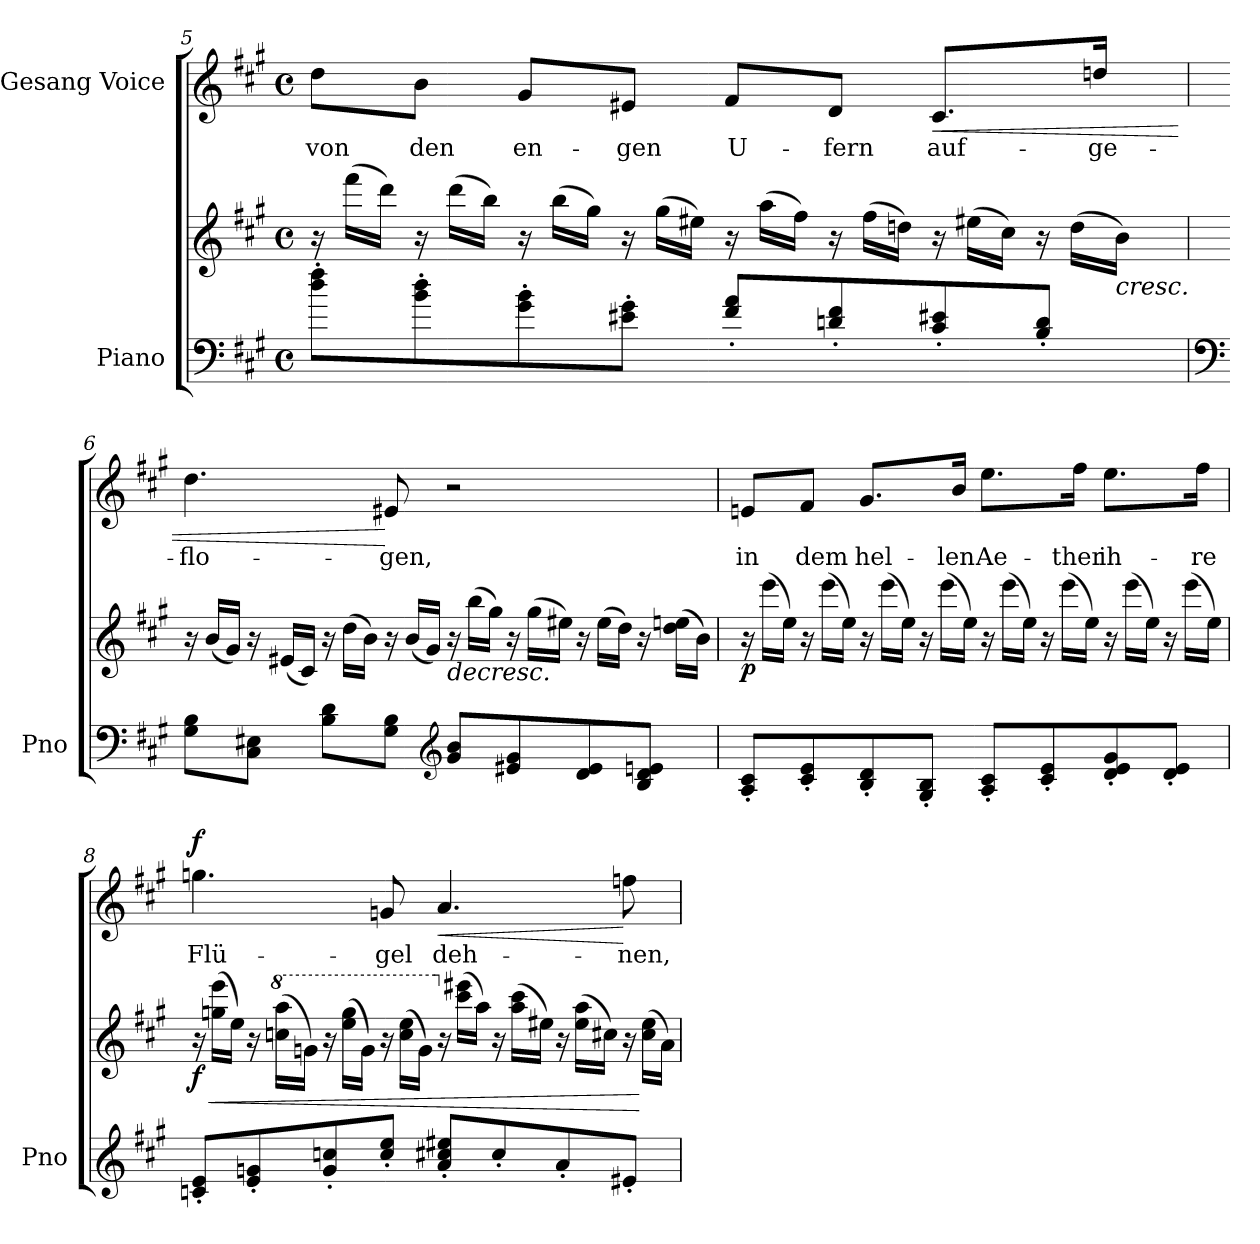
**kern	**kern	**dynam	**kern	**text	**dynam
*part2	*part2	*part2	*part1	*part1	*part1
*staff3	*staff2	*staff2/3	*staff1	*staff1	*staff1
*I"Piano	*	*	*I"Gesang Voice	*	*
*I'Pno	*	*	*	*	*
*clefF4	*clefG2	*	*clefG2	*	*
*k[f#c#g#]	*k[f#c#g#]	*	*k[f#c#g#]	*	*
*M4/4	*M4/4	*	*M4/4	*	*
*met(c)	*met(c)	*	*met(c)	*	*
*	*Xtuplet	*	*	*	*
=5	=5	=5	=5	=5	=5
8dd\' 8ff#\'L	24r	.	8dd\L	von	.
.	(24fff#\LL	.	.	.	.
.	24ddd\JJ)	.	.	.	.
8b\' 8dd\'	24r	.	8b\J	den	.
.	(24ddd\LL	.	.	.	.
.	24bb\JJ)	.	.	.	.
8g#\' 8b\'	24r	.	8g#/L	en-	.
.	(24bb\LL	.	.	.	.
.	24gg#\JJ)	.	.	.	.
8e#X\' 8g#\'J	24r	.	8e#X/J	-gen	.
.	(24gg#\LL	.	.	.	.
.	24ee#X\JJ)	.	.	.	.
8f#/' 8a/'L	24r	.	8f#/L	U-	.
.	(24aa\LL	.	.	.	.
.	24ff#\JJ)	.	.	.	.
8dn/' 8f#/'	24r	.	8d/J	-fern	.
.	(24ff#\LL	.	.	.	.
.	24ddn\JJ)	.	.	.	.
!	!	!	!	!	!LO:HP:b
8c#/' 8e#X/'	24r	.	8.c#/L	auf-	<
.	(24ee#X\LL	.	.	.	.
.	24cc#\JJ)	.	.	.	.
8B/' 8d/'J	24r	.	.	.	.
.	(24dd\LL	.	.	.	.
.	.	.	16ddn/Jk	-ge-	.
!	!	!LO:HP:b	!	!	!
.	24b\JJ)	<	.	.	.
=6	=6	=6	=6	=6	=6
*clefF4	*	*	*	*	*
8G#\ 8B\L	24r	.	4.dd\	-flo-	.
.	(24b/LL	.	.	.	.
.	24g#/JJ)	.	.	.	.
8C#\ 8E#X\J	24r	.	.	.	.
.	(24e#X/LL	.	.	.	.
.	24c#/JJ)	.	.	.	.
8B\ 8d\L	24r	.	.	.	.
.	(24dd\LL	.	.	.	.
.	24b\JJ)	.	.	.	.
8G#\ 8B\J	24r	.	8e#X/	-gen,	[
.	(24b/LL	.	.	.	.
.	24g#/JJ)	.	.	.	.
*clefG2	*	*	*	*	*
!	!	!LO:HP:b	!	!	!
8g#/ 8b/L	24r	>	2r	.	.
.	(24bb\LL	.	.	.	.
.	24gg#\JJ)	.	.	.	.
8e#X/ 8g#/	24r	.	.	.	.
.	(24gg#\LL	.	.	.	.
.	24ee#X\JJ)	.	.	.	.
8d/ 8e#/	24r	.	.	.	.
.	(24ee#\LL	.	.	.	.
.	24dd\JJ)	.	.	.	.
8B/ 8d/ 8en/J	24r	.	.	.	.
.	(24dd\ 24een\LL	.	.	.	.
.	24b\JJ)	.	.	.	.
.	.	[	.	.	.
=7	=7	=7	=7	=7	=7
!	!	!LO:DY:b	!	!	!
8A/' 8c#/'L	24r	p	8en/L	in	.
.	(24eee\LL	.	.	.	.
.	24ee\JJ)	.	.	.	.
8c#/' 8e/'	24r	.	8f#/J	dem	.
.	(24eee\LL	.	.	.	.
.	24ee\JJ)	.	.	.	.
8B/' 8d/'	24r	.	8.g#/L	hel-	.
.	(24eee\LL	.	.	.	.
.	24ee\JJ)	.	.	.	.
8G#/' 8B/'J	24r	.	.	.	.
.	(24eee\LL	.	.	.	.
.	.	.	16b/Jk	-len	.
.	24ee\JJ)	.	.	.	.
8A/' 8c#/'L	24r	.	8.ee\L	Ae-	.
.	(24eee\LL	.	.	.	.
.	24ee\JJ)	.	.	.	.
8c#/' 8e/'	24r	.	.	.	.
.	(24eee\LL	.	.	.	.
.	.	.	16ff#\Jk	-ther	.
.	24ee\JJ)	.	.	.	.
8d/' 8e/' 8g#/'	24r	.	8.ee\L	ih-	.
.	(24eee\LL	.	.	.	.
.	24ee\JJ)	.	.	.	.
8d/' 8e/'J	24r	.	.	.	.
.	(24eee\LL	.	.	.	.
.	.	.	16ff#\Jk	-re	.
.	24ee\JJ)	.	.	.	.
=8	=8	=8	=8	=8	=8
!	!	!LO:DY:b	!	!	!LO:DY:a
8cn/' 8e/'L	24r	f	4.ggn\	Flü-	f
!	!	!LO:HP:b	!	!	!
.	(24ggn\ 24eee\LL	<	.	.	.
.	24ee\JJ)	.	.	.	.
8e/' 8gn/'	24r	.	.	.	.
*	*8va	*	*	*	*
.	(24cccn\ 24aaa\LL	.	.	.	.
.	24ggn\JJ)	.	.	.	.
8g/' 8ccn/'	24r	.	.	.	.
.	(24eee\ 24ggg\LL	.	.	.	.
.	24gg\JJ)	.	.	.	.
8cc/' 8ee/'J	24r	]	8gn/	-gel	.
.	(24ccc\ 24eee\LL	.	.	.	.
.	24gg\JJ)	.	.	.	.
*	*X8va	*	*	*	*
!	!	!	!	!	!LO:HP:b
8a/' 8cc#X/' 8ee#X/'L	24r	.	4.a/	deh-	<
.	(24ccc#\ 24eee#X\LL	.	.	.	.
.	24aa\JJ)	.	.	.	.
8cc#'/	24r	.	.	.	.
.	(24aa\ 24ccc#\LL	.	.	.	.
.	24ee#X\JJ)	.	.	.	.
8a'/	24r	.	.	.	.
.	(24ee#\ 24aa\LL	.	.	.	.
.	24cc#X\JJ)	.	.	.	.
8e#X'/J	24r	.	8ffn\	-nen,	[
.	(24cc#\ 24ee#\LL	[	.	.	.
.	24a\JJ)	.	.	.	.
=	=	=	=	=	=
*-	*-	*-	*-	*-	*-
